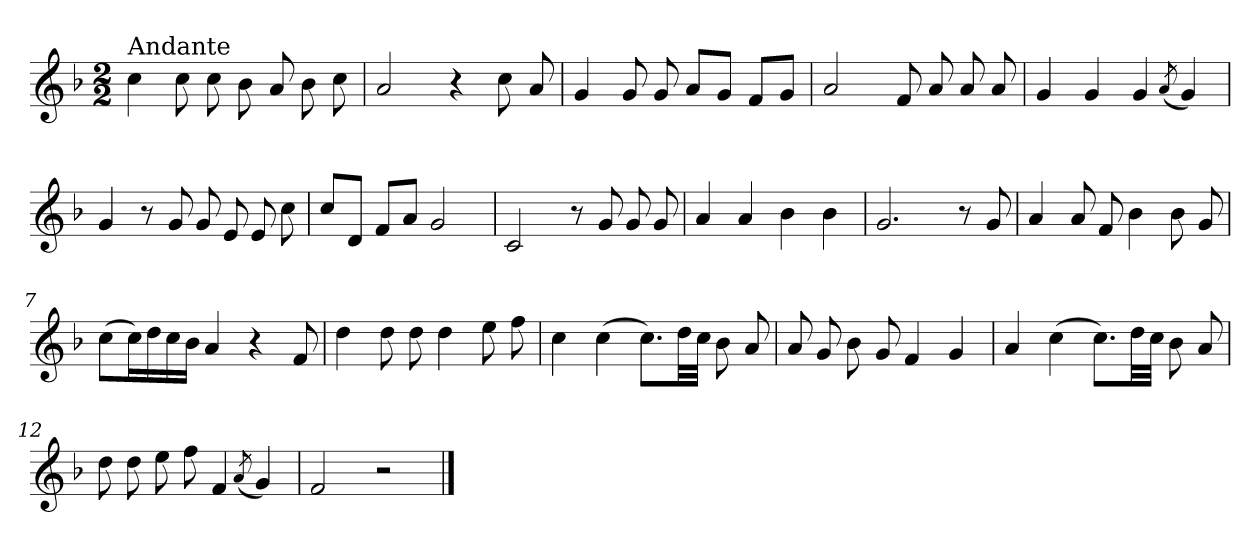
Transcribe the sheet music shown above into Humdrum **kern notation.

**kern
*part1
*staff1
*clefG2
*k[b-]
*d:
*M2/2
=1
!LO:TX:a:t=Andante
4cc\
8cc\
8cc\
8b-\
8a/
8b-\
8cc\
=2
2a/
4r
8cc\
8a/
=3
4g/
8g/
8g/
8a/L
8g/J
8f/L
8g/J
=4
2a/
8f/
8a/
8a/
8a/
=5
4g/
4g/
4g/
(<8qa/
4g/)
=1X
4g/
8r
8g/
8g/
8e/
8e/
8cc\
!!LO:LB:g=z
=2X
8cc/L
8d/J
8f/L
8a/J
2g/
=3X
2c/
8r
8g/
8g/
8g/
=4X
4a/
4a/
4b-\
4b-\
=5X
2.g/
8r
8g/
=6
4a/
8a/
8f/
4b-\
8b-\
8g/
=7
(>8cc\L
16cc\L)
16dd\
16cc\
16b-\JJ
4a/
4r
8f/
=8
4dd\
8dd\
8dd\
4dd\
8ee\
8ff\
!!LO:LB:g=z
=9
4cc\
(>4cc\
8.cc\L)
32dd\LL
32cc\JJJ
8b-\
8a/
=10
8a/
8g/
8b-\
8g/
4f/
4g/
=11
4a/
(>4cc\
8.cc\L)
32dd\LL
32cc\JJJ
8b-\
8a/
=12
8dd\
8dd\
8ee\
8ff\
4f/
(<8qa/
4g/)
=13
2f/
2r
==
*-
